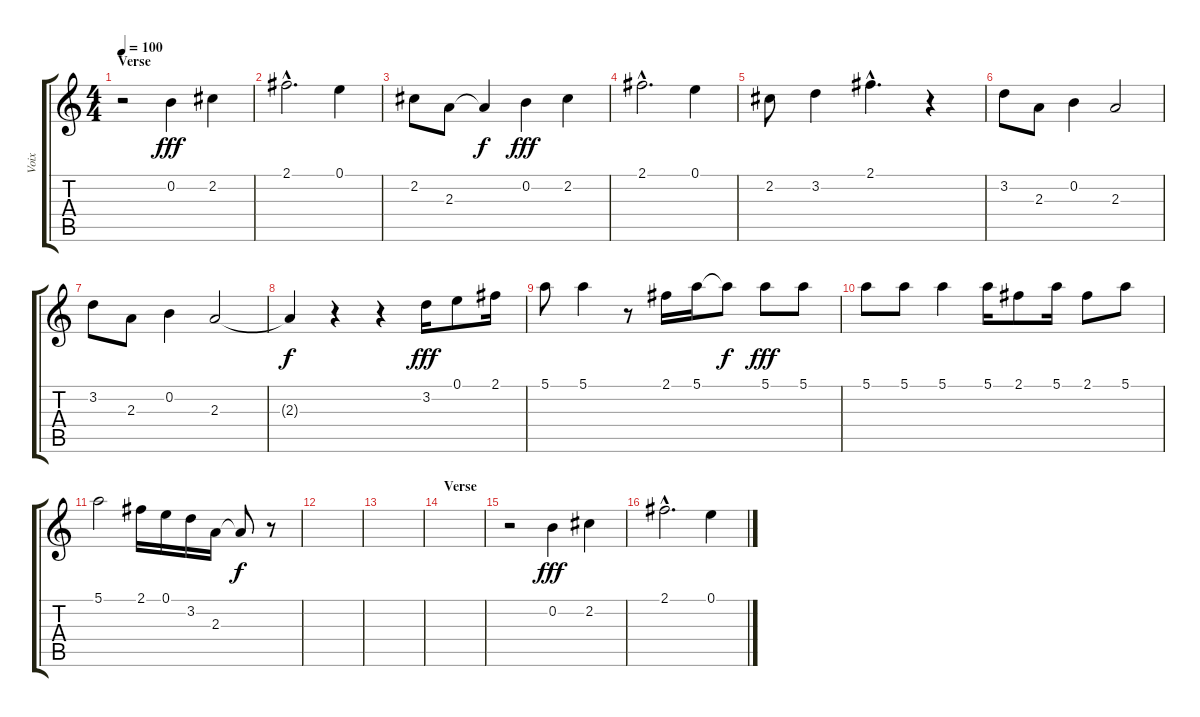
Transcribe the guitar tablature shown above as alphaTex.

\track ("Voix" "Voix") {instrument contrabass}
\staff {score tabs}
\tuning (E4 B3 G3 D3 A2 E2) {hide}
\ts (4 4)
\section ("" "Verse")
\tempo 100
\clef g2
\ks c
r.2{dy f} 0.2.4{dy fff} 2.2.4 |
2.1{hac}.2{d} 0.1.4 |
2.2.8 2.3.8 2.3{t}.4{dy f} 0.2.4{dy fff} 2.2.4 |
2.1{hac}.2{d} 0.1.4 |
2.2.8 3.2.4 2.1{hac}.4{d} r.4 |
3.2.8 2.3.8 0.2.4 2.3.2 |
3.2.8 2.3.8 0.2.4 2.3.2 |
2.3{t}.4{dy f} r.4 r.4 3.2.16{dy fff} 0.1.8 2.1.16 |
5.1.8 5.1.4 r.8 2.1.16 5.1.16 5.1{t}.8{dy f} 5.1.8{dy fff} 5.1.8 |
5.1.8 5.1.8 5.1.4 5.1.16 2.1.8 5.1.16 2.1.8 5.1.8 |
5.1.2 2.1.16 0.1.16 3.2.16 2.3.16 2.3{t}.8{dy f} r.8 |
|
|
\section ("" "Verse")
|
r.2 0.2.4{dy fff} 2.2.4 |
2.1{hac}.2{d} 0.1.4
